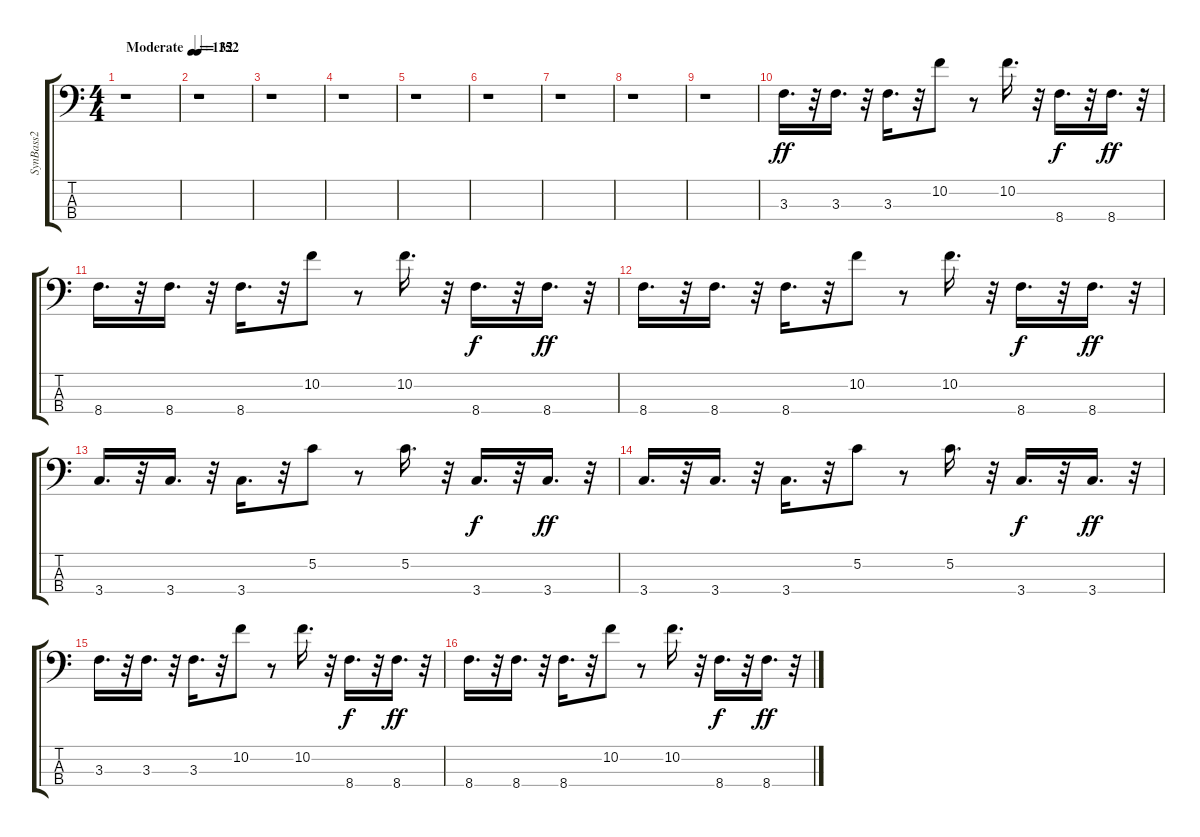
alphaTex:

\track ("SynBass2" "SynBass2") {instrument synthbass2}
\staff {score tabs}
\tuning (C-1 G2 D2 A1) {hide}
\ts (4 4)
\tempo (132 "Moderate")
\clef f4
\ks c
r.1{dy ff instrument synthbass2} |
\tempo 152
r.1 |
r.1 |
r.1 |
r.1 |
r.1 |
r.1 |
r.1 |
r.1 |
3.3.16{d} r.32 3.3.16{d} r.32 3.3.16{d} r.32 10.2.8 r.8 10.2.16{d} r.32 8.4.16{d dy f} r.32 8.4.16{d dy ff} r.32 |
8.4.16{d} r.32 8.4.16{d} r.32 8.4.16{d} r.32 10.2.8 r.8 10.2.16{d} r.32 8.4.16{d dy f} r.32 8.4.16{d dy ff} r.32 |
8.4.16{d} r.32 8.4.16{d} r.32 8.4.16{d} r.32 10.2.8 r.8 10.2.16{d} r.32 8.4.16{d dy f} r.32 8.4.16{d dy ff} r.32 |
3.4.16{d} r.32 3.4.16{d} r.32 3.4.16{d} r.32 5.2.8 r.8 5.2.16{d} r.32 3.4.16{d dy f} r.32 3.4.16{d dy ff} r.32 |
3.4.16{d} r.32 3.4.16{d} r.32 3.4.16{d} r.32 5.2.8 r.8 5.2.16{d} r.32 3.4.16{d dy f} r.32 3.4.16{d dy ff} r.32 |
3.3.16{d} r.32 3.3.16{d} r.32 3.3.16{d} r.32 10.2.8 r.8 10.2.16{d} r.32 8.4.16{d dy f} r.32 8.4.16{d dy ff} r.32 |
8.4.16{d} r.32 8.4.16{d} r.32 8.4.16{d} r.32 10.2.8 r.8 10.2.16{d} r.32 8.4.16{d dy f} r.32 8.4.16{d dy ff} r.32
